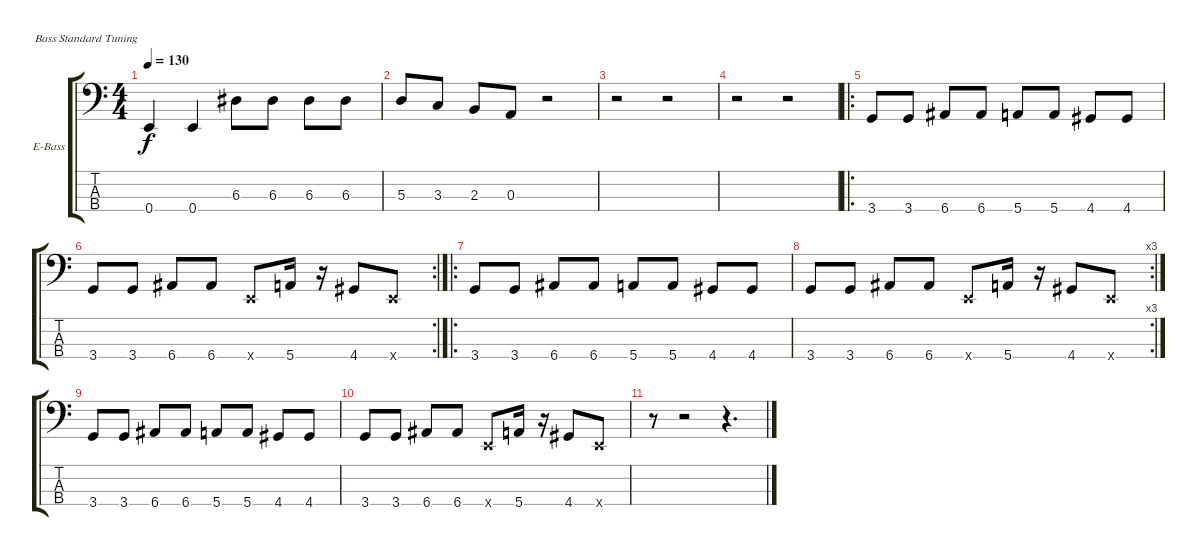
\bracketExtendMode groupsimilarinstruments
\firstSystemTrackNameOrientation horizontal
\otherSystemsTrackNameOrientation horizontal
\track ("Bass" "E-Bass") {instrument electricbassfinger}
\staff {score tabs}
\tuning (G2 D2 A1 E1)
\ts (4 4)
\tempo 130
\clef f4
\ks c
0.4.4{dy f} 0.4.4 6.3.8 6.3.8 6.3.8 6.3.8 |
5.3.8 3.3.8 2.3.8 0.3.8 r.2 |
r.2 r.2 |
r.2 r.2 |
\ro
3.4.8 3.4.8 6.4.8 6.4.8 5.4.8 5.4.8 4.4.8 4.4.8 |
\rc 2
3.4.8 3.4.8 6.4.8 6.4.8 0.4{x}.8 5.4.16 r.16 4.4.8 0.4{x}.8 |
\ro
3.4.8 3.4.8 6.4.8 6.4.8 5.4.8 5.4.8 4.4.8 4.4.8 |
\rc 3
3.4.8 3.4.8 6.4.8 6.4.8 0.4{x}.8 5.4.16 r.16 4.4.8 0.4{x}.8 |
3.4.8 3.4.8 6.4.8 6.4.8 5.4.8 5.4.8 4.4.8 4.4.8 |
3.4.8 3.4.8 6.4.8 6.4.8 0.4{x}.8 5.4.16 r.16 4.4.8 0.4{x}.8 |
r.8 r.2 r.4{d}
